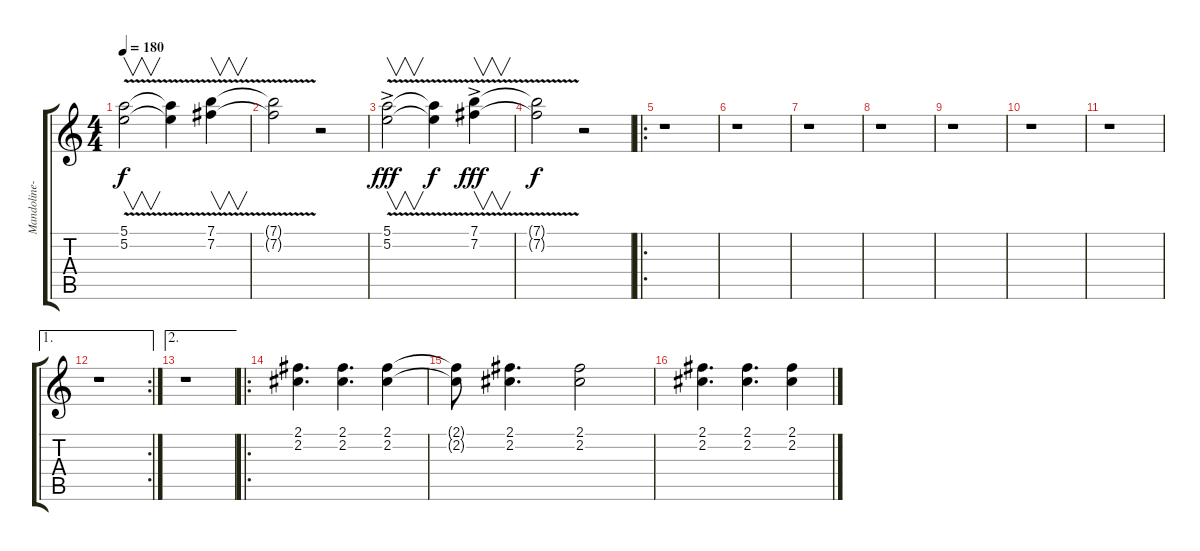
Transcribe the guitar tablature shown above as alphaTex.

\track ("Mandoline-synth" "Mandoline-") {instrument electricguitarclean}
\staff {score tabs}
\tuning (E4 B3 G3 D3 A2 E2) {hide}
\ts (4 4)
\tempo 180
\clef g2
\ks c
(5.1{v} 5.2).2{v dy f volume 15 balance 13 instrument fx4atmosphere} (5.1{t} 5.2{t}).4 (7.1{v} 7.2).4{v} |
(7.1{t} 7.2{t}).2 r.2 |
(5.1{v ac} 5.2{ac}).2{v dy fff volume 16 balance 13 instrument fx4atmosphere} (5.1{t} 5.2{t}).4{dy f} (7.1{v ac} 7.2{ac}).4{v dy fff} |
(7.1{t} 7.2{t}).2{dy f} r.2 |
\ro
r.1 |
r.1 |
r.1 |
r.1 |
r.1 |
r.1 |
r.1 |
\ae 1
\rc 2
r.1 |
\ae 2
r.1 |
\ro
(2.1 2.2).4{d volume 14 balance 13 instrument fx4atmosphere} (2.1 2.2).4{d} (2.1 2.2).4 |
(2.1{t} 2.2{t}).8 (2.1 2.2).4{d} (2.1 2.2).2 |
(2.1 2.2).4{d} (2.1 2.2).4{d} (2.1 2.2).4
